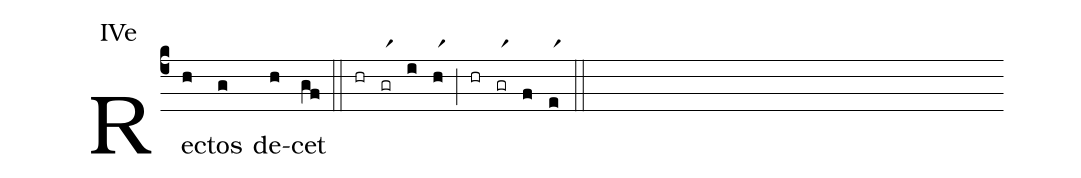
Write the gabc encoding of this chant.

annotation: IVe;
%%
(c4)Re(h)ctos(g) de(h)cet(gf) (::) (hr)(grr1)(i)(hr1)(;)(hr)(grr1)(f)(er1)(::)
